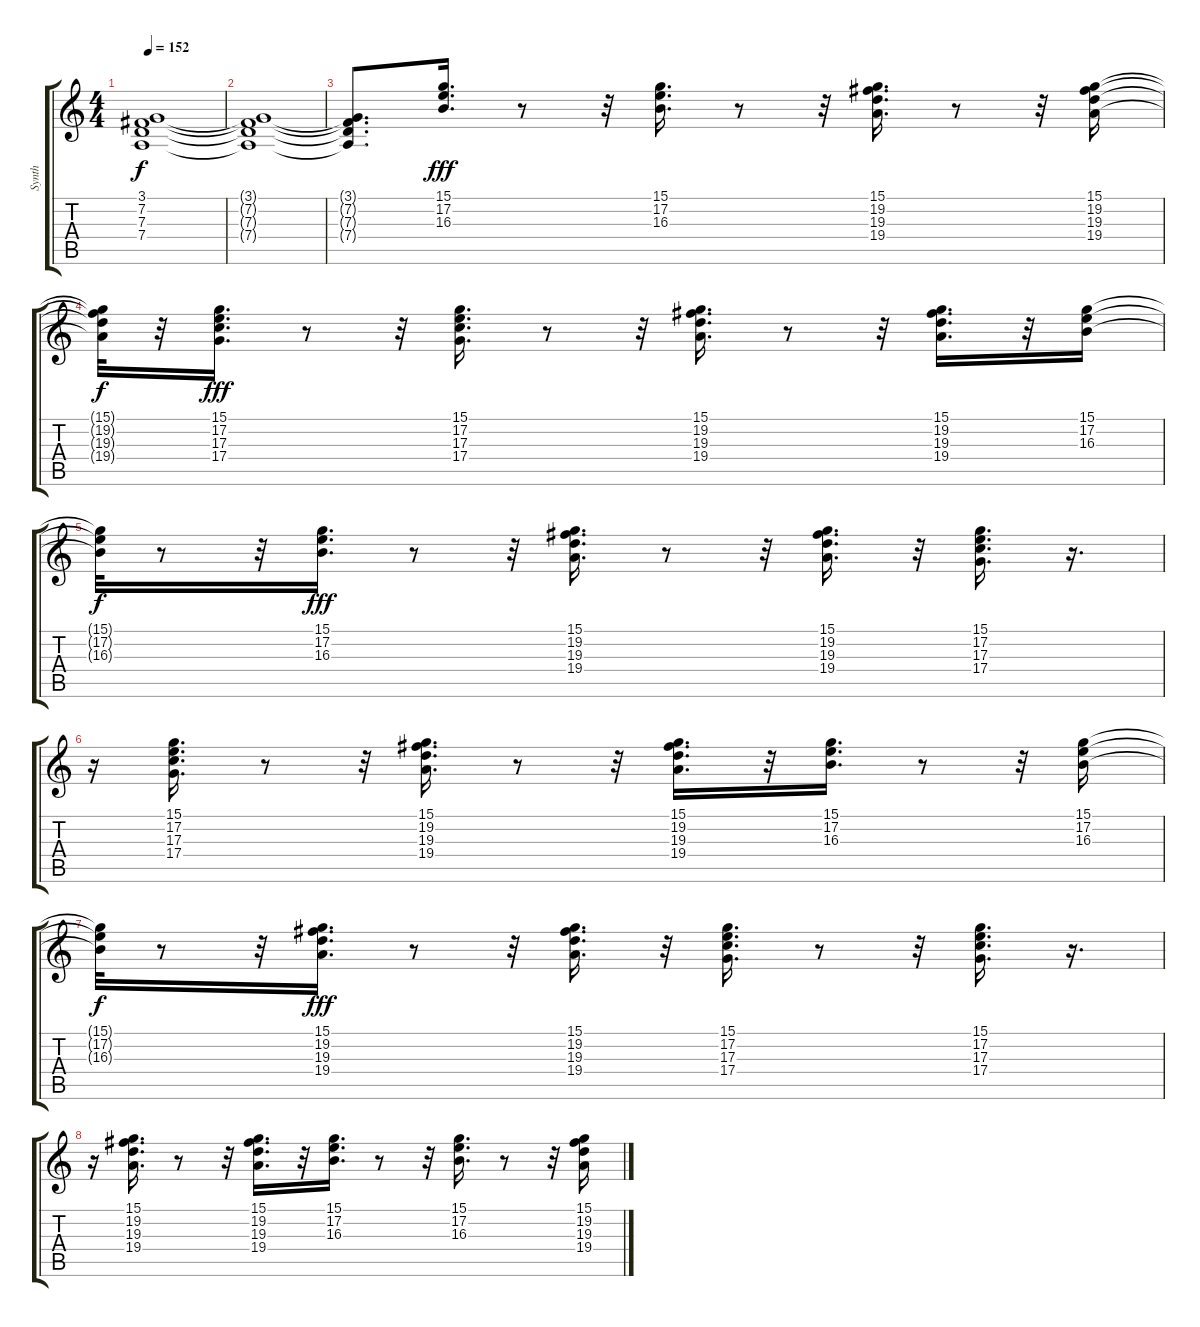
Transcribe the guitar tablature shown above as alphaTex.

\track ("Synth" "Synth") {instrument synthstrings1}
\staff {score tabs}
\tuning (E4 B3 G3 D3 A2 E2) {hide}
\ts (4 4)
\tempo 152
\clef g2
\ks c
(3.1{t} 7.2{t} 7.3{t} 7.4{t}).1{dy f} |
(3.1{t} 7.2{t} 7.3{t} 7.4{t}).1 |
(3.1{t} 7.2{t} 7.3{t} 7.4{t}).8{d} (15.1 17.2 16.3).16{d dy fff instrument synthstrings1} r.8 r.32 (15.1 17.2 16.3).16{d} r.8 r.32 (15.1 19.2 19.3 19.4).16{d} r.8 r.32 (15.1 19.2 19.3 19.4).16 |
(15.1{t} 19.2{t} 19.3{t} 19.4{t}).32{dy f} r.32 (15.1 17.2 17.3 17.4).16{d dy fff} r.8 r.32 (15.1 17.2 17.3 17.4).16{d} r.8 r.32 (15.1 19.2 19.3 19.4).16{d} r.8 r.32 (15.1 19.2 19.3 19.4).16{d} r.32 (15.1 17.2 16.3).16 |
(15.1{t} 17.2{t} 16.3{t}).32{dy f} r.8 r.32 (15.1 17.2 16.3).16{d dy fff} r.8 r.32 (15.1 19.2 19.3 19.4).16{d} r.8 r.32 (15.1 19.2 19.3 19.4).16{d} r.32 (15.1 17.2 17.3 17.4).16{d} r.16{d} |
r.16 (15.1 17.2 17.3 17.4).16{d} r.8 r.32 (15.1 19.2 19.3 19.4).16{d} r.8 r.32 (15.1 19.2 19.3 19.4).16{d} r.32 (15.1 17.2 16.3).16{d} r.8 r.32 (15.1 17.2 16.3).16 |
(15.1{t} 17.2{t} 16.3{t}).32{dy f} r.8 r.32 (15.1 19.2 19.3 19.4).16{d dy fff} r.8 r.32 (15.1 19.2 19.3 19.4).16{d} r.32 (15.1 17.2 17.3 17.4).16{d} r.8 r.32 (15.1 17.2 17.3 17.4).16{d} r.16{d} |
r.16 (15.1 19.2 19.3 19.4).16{d} r.8 r.32 (15.1 19.2 19.3 19.4).16{d} r.32 (15.1 17.2 16.3).16{d} r.8 r.32 (15.1 17.2 16.3).16{d} r.8 r.32 (15.1 19.2 19.3 19.4).16
